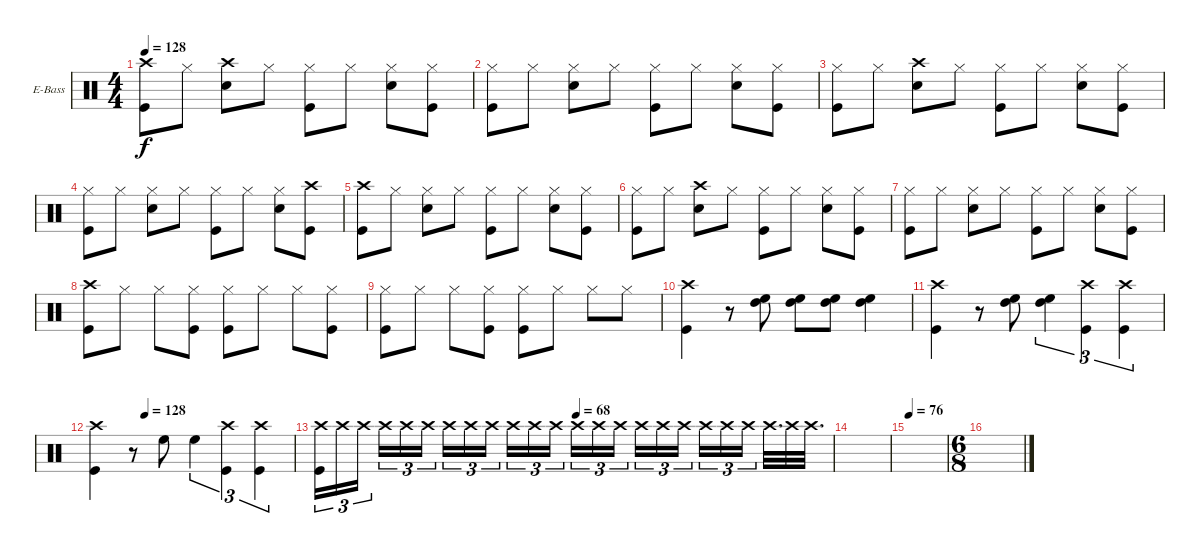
\defaultSystemsLayout 4
\bracketExtendMode groupsimilarinstruments
\firstSystemTrackNameOrientation horizontal
\otherSystemsTrackNameOrientation horizontal
\track ("Lars Ulrich (Drums)" "E-Bass") {instrument percussion}
\staff {score}
\articulation defaults
\ts (4 4)
\tempo 128
\clef neutral
\ks c
("Crash high (hit)" "Kick (hit)").8{dy f} "Hi-Hat (closed)".8 ("Crash high (hit)" "Snare (hit) 2").8 "Hi-Hat (closed)".8 ("Hi-Hat (closed)" "Kick (hit)").8 "Hi-Hat (closed)".8 ("Snare (hit) 2" "Hi-Hat (closed)").8 ("Kick (hit)" "Hi-Hat (closed)").8 |
("Hi-Hat (closed)" "Kick (hit)").8 "Hi-Hat (closed)".8 ("Snare (hit) 2" "Hi-Hat (closed)").8 "Hi-Hat (closed)".8 ("Hi-Hat (closed)" "Kick (hit)").8 "Hi-Hat (closed)".8 ("Snare (hit) 2" "Hi-Hat (closed)").8 ("Hi-Hat (closed)" "Kick (hit)").8 |
("Hi-Hat (closed)" "Kick (hit)").8 "Hi-Hat (closed)".8 ("Crash high (hit)" "Snare (hit) 2").8 "Hi-Hat (closed)".8 ("Hi-Hat (closed)" "Kick (hit)").8 "Hi-Hat (closed)".8 ("Snare (hit) 2" "Hi-Hat (closed)").8 ("Kick (hit)" "Hi-Hat (closed)").8 |
("Kick (hit)" "Hi-Hat (closed)").8 "Hi-Hat (closed)".8 ("Snare (hit) 2" "Hi-Hat (closed)").8 "Hi-Hat (closed)".8 ("Kick (hit)" "Hi-Hat (closed)").8 "Hi-Hat (closed)".8 ("Snare (hit) 2" "Hi-Hat (closed)").8 ("Crash high (hit)" "Kick (hit)").8 |
("Crash high (hit)" "Kick (hit)").8 "Hi-Hat (closed)".8 ("Snare (hit) 2" "Hi-Hat (closed)").8 "Hi-Hat (closed)".8 ("Hi-Hat (closed)" "Kick (hit)").8 "Hi-Hat (closed)".8 ("Snare (hit) 2" "Hi-Hat (closed)").8 ("Kick (hit)" "Hi-Hat (closed)").8 |
("Hi-Hat (closed)" "Kick (hit)").8 "Hi-Hat (closed)".8 ("Crash high (hit)" "Snare (hit) 2").8 "Hi-Hat (closed)".8 ("Hi-Hat (closed)" "Kick (hit)").8 "Hi-Hat (closed)".8 ("Snare (hit) 2" "Hi-Hat (closed)").8 ("Hi-Hat (closed)" "Kick (hit)").8 |
("Hi-Hat (closed)" "Kick (hit)").8 "Hi-Hat (closed)".8 ("Hi-Hat (closed)" "Snare (hit) 2").8 "Hi-Hat (closed)".8 ("Hi-Hat (closed)" "Kick (hit)").8 "Hi-Hat (closed)".8 ("Snare (hit) 2" "Hi-Hat (closed)").8 ("Kick (hit)" "Hi-Hat (closed)").8 |
("Kick (hit)" "Crash high (hit)").8 "Hi-Hat (closed)".8 "Hi-Hat (closed)".8 ("Kick (hit)" "Hi-Hat (closed)").8 ("Kick (hit)" "Hi-Hat (closed)").8 "Hi-Hat (closed)".8 "Hi-Hat (closed)".8 ("Kick (hit)" "Hi-Hat (closed)").8 |
("Hi-Hat (closed)" "Kick (hit)").8 "Hi-Hat (closed)".8 "Hi-Hat (closed)".8 ("Kick (hit)" "Hi-Hat (closed)").8 ("Hi-Hat (closed)" "Kick (hit)").8 "Hi-Hat (closed)".8 "Hi-Hat (closed)".8 "Hi-Hat (closed)".8 |
("Kick (hit)" "Crash high (hit)").4 r.8 ("High Floor Tom (hit)" "High Tom (hit)").8 ("High Floor Tom (hit)" "High Tom (hit)").8 ("High Floor Tom (hit)" "High Tom (hit)").8 ("High Floor Tom (hit)" "High Tom (hit)").4 |
("Kick (hit)" "Crash high (hit)").4 r.8 ("High Tom (hit)" "High Floor Tom (hit)").8 ("High Floor Tom (hit)" "High Tom (hit)").4{tu (3 2)} ("Kick (hit)" "Crash high (hit)").4{tu (3 2)} ("Kick (hit)" "Crash high (hit)").4{tu (3 2)} |
\tempo (128 0.25)
("Crash high (hit)" "Kick (hit)").4 r.8 "High Floor Tom (hit)".8 "High Floor Tom (hit)".4{tu (3 2)} ("Kick (hit)" "Crash high (hit)").4{tu (3 2)} ("Kick (hit)" "Crash high (hit)").4{tu (3 2)} |
\tempo (68 0.5)
("Kick (hit)" "Crash high (hit)").16{tu (3 2)} "Crash high (hit)".16{tu (3 2)} "Crash high (hit)".16{tu (3 2)} "Crash high (hit)".16{tu (3 2)} "Crash high (hit)".16{tu (3 2)} "Crash high (hit)".16{tu (3 2)} "Crash high (hit)".16{tu (3 2)} "Crash high (hit)".16{tu (3 2)} "Crash high (hit)".16{tu (3 2)} "Crash high (hit)".16{tu (3 2)} "Crash high (hit)".16{tu (3 2)} "Crash high (hit)".16{tu (3 2)} "Crash high (hit)".16{tu (3 2)} "Crash high (hit)".16{tu (3 2)} "Crash high (hit)".16{tu (3 2)} "Crash high (hit)".16{tu (3 2)} "Crash high (hit)".16{tu (3 2)} "Crash high (hit)".16{tu (3 2)} "Crash high (hit)".16{tu (3 2)} "Crash high (hit)".16{tu (3 2)} "Crash high (hit)".16{tu (3 2)} "Crash high (hit)".32{d} "Crash high (hit)".32 "Crash high (hit)".32{d} |
|
\tempo 76
|
\ts (6 8)
